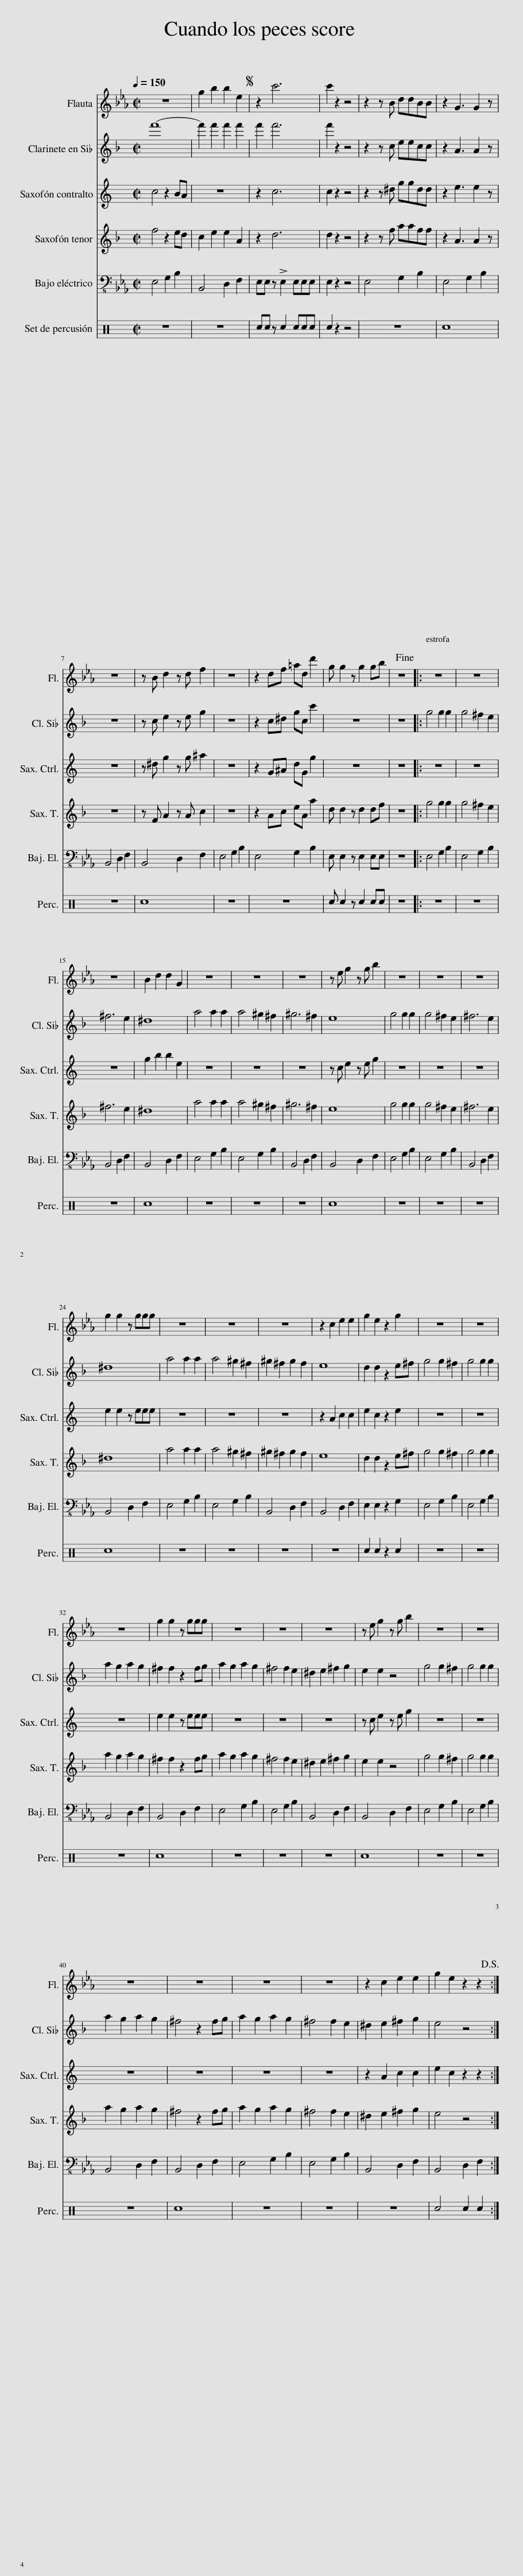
X:1
%%score 1 2 3 4 5 6
L:1/8
Q:1/4=150
M:2/2
I:linebreak $
K:Eb
V:1 treble
V:2 treble transpose=-2
V:3 treble transpose=-9
V:4 treble transpose=-14
V:5 bass-8
V:6 perc
K:none
V:1
 z8 | g2 b2 b2 e2 |S z2 c'6 | c'2 z2 z4 | z2 z B ddBB | %5
 z2 G3 G2 z |$ z8 | z B d2 z d f2 | z8 | z2 df =ad d'2 | %10
 g g2 z g2 gb | z8!fine! |: z8 | z8 |$ z8 | %15
 B2 d2 d2 G2 | z8 | z8 | z8 | z e g2 z g b2 | %20
 z8 | z8 | z8 |$ g2 g2 z ggg | z8 | %25
 z8 | z8 | z2 c2 e2 e2 | g2 e2 z2 g2 | z8 | %30
 z8 |$ z8 | g2 g2 z ggg | z8 | z8 | %35
 z8 | z e g2 z g b2 | z8 | z8 |$ z8 | %40
 z8 | z8 | z8 | z2 c2 e2 e2 | g2 e2 z2 z2!D.S.! :| %45
V:2
[K:F] f'8- | f'2 f'2 f'2 f'2 | f'2 f'6 | f'2 z2 z4 | z2 z c eecc | %5
 z2 A3 A2 z |$ z8 | z c e2 z e g2 | z8 | z2 c^d gc c'2 | %10
 z8 | z8 |: g4 g2 g2 | g4 ^f2 e2 |$ ^f6 e2 | %15
 ^d8 | a4 a2 a2 | a4 ^g2 ^f2 | ^g6 ^f2 | e8 | %20
 g4 g2 g2 | g4 ^f2 e2 | ^f6 e2 |$ ^d8 | a4 a2 a2 | %25
 a4 ^g2 ^f2 | ^g2 ^f2 g2 f2 | e8 | d2 d2 z2 e^f | g4 g2 ^f2 | %30
 g4 g2 g2 |$ a2 g2 a2 g2 | ^f2 f2 z2 fg | a2 g2 a2 g2 | ^f4 f2 e2 | %35
 ^d2 e2 ^f2 g2 | e2 e2 z4 | g4 g2 ^f2 | g4 g2 g2 |$ a2 g2 a2 g2 | %40
 ^f4 z2 fg | a2 g2 a2 g2 | ^f4 f2 e2 | ^d2 e2 ^f2 g2 | e4 z4 :| %45
V:3
[K:C] c4 z2 BA | z8 | z2 c6 | c2 z2 z4 | z2 z ^d ggdd | %5
 z2 e3 e2 z |$ z8 | z ^d g2 z g ^a2 | z8 | z2 G^A dG g2 | %10
 z8 | z8 |: z8 | z8 |$ z8 | %15
 g2 b2 b2 e2 | z8 | z8 | z8 | z c e2 z e g2 | %20
 z8 | z8 | z8 |$ e2 e2 z eee | z8 | %25
 z8 | z8 | z2 A2 c2 c2 | e2 c2 z2 e2 | z8 | %30
 z8 |$ z8 | e2 e2 z eee | z8 | z8 | %35
 z8 | z c e2 z e g2 | z8 | z8 |$ z8 | %40
 z8 | z8 | z8 | z2 A2 c2 c2 | e2 c2 z2 z2 :| %45
V:4
[K:F] f4 z2 ed | c2 e2 e2 A2 | z2 d6 | d2 z2 z4 | z2 z f aaff | %5
 z2 A3 A2 z |$ z8 | z F A2 z A c2 | z8 | z2 Ac eA a2 | %10
 d d2 z d2 df | z8 |: g4 g2 g2 | g4 ^f2 e2 |$ ^f6 e2 | %15
 ^d8 | a4 a2 a2 | a4 ^g2 ^f2 | ^g6 ^f2 | e8 | %20
 g4 g2 g2 | g4 ^f2 e2 | ^f6 e2 |$ ^d8 | a4 a2 a2 | %25
 a4 ^g2 ^f2 | ^g2 ^f2 g2 f2 | e8 | d2 d2 z2 e^f | g4 g2 ^f2 | %30
 g4 g2 g2 |$ a2 g2 a2 g2 | ^f2 f2 z2 fg | a2 g2 a2 g2 | ^f4 f2 e2 | %35
 ^d2 e2 ^f2 g2 | e2 e2 z4 | g4 g2 ^f2 | g4 g2 g2 |$ a2 g2 a2 g2 | %40
 ^f4 z2 fg | a2 g2 a2 g2 | ^f4 f2 e2 | ^d2 e2 ^f2 g2 | e4 z4 :| %45
V:5
 E,4 G,2 B,2 | B,,4 D,2 F,2 | E,E, z !>!E,2 E,E,E, | E,2 z2 z4 | E,4 G,2 B,2 | %5
 E,4 G,2 B,2 |$ B,,4 D,2 F,2 | B,,4 D,2 F,2 | E,4 G,2 B,2 | E,4 G,2 B,2 | %10
 E, E,2 z E,2 E,E, | z8 |: E,4 G,2 B,2 | E,4 G,2 B,2 |$ B,,4 D,2 F,2 | %15
 B,,4 D,2 F,2 | E,4 G,2 B,2 | E,4 G,2 B,2 | B,,4 D,2 F,2 | B,,4 D,2 F,2 | %20
 E,4 G,2 B,2 | E,4 G,2 B,2 | B,,4 D,2 F,2 |$ B,,4 D,2 F,2 | E,4 G,2 B,2 | %25
 E,4 G,2 B,2 | B,,4 D,2 F,2 | B,,4 D,2 F,2 | E,2 E,2 z2 G,2 | E,4 G,2 B,2 | %30
 E,4 G,2 B,2 |$ B,,4 D,2 F,2 | B,,4 D,2 F,2 | E,4 G,2 B,2 | E,4 G,2 B,2 | %35
 B,,4 D,2 F,2 | B,,4 D,2 F,2 | E,4 G,2 B,2 | E,4 G,2 B,2 |$ B,,4 D,2 F,2 | %40
 B,,4 D,2 F,2 | E,4 G,2 B,2 | E,4 G,2 B,2 | B,,4 D,2 F,2 | B,,4 D,2 F,2 :| %45
V:6
[K:C] z8 | z8 | cc z c2 ccc | c2 z2 z4 | z8 | %5
 c8 |$ z8 | c8 | z8 | z8 | %10
 c c2 z c2 cc | z8 |: z8 | z8 |$ z8 | %15
 c8 | z8 | z8 | z8 | c8 | %20
 z8 | z8 | z8 |$ c8 | z8 | %25
 z8 | z8 | z8 | c2 c2 z2 c2 | z8 | %30
 z8 |$ z8 | c8 | z8 | z8 | %35
 z8 | c8 | z8 | z8 |$ z8 | %40
 c8 | z8 | z8 | z8 | c4 c2 c2 :| %45
